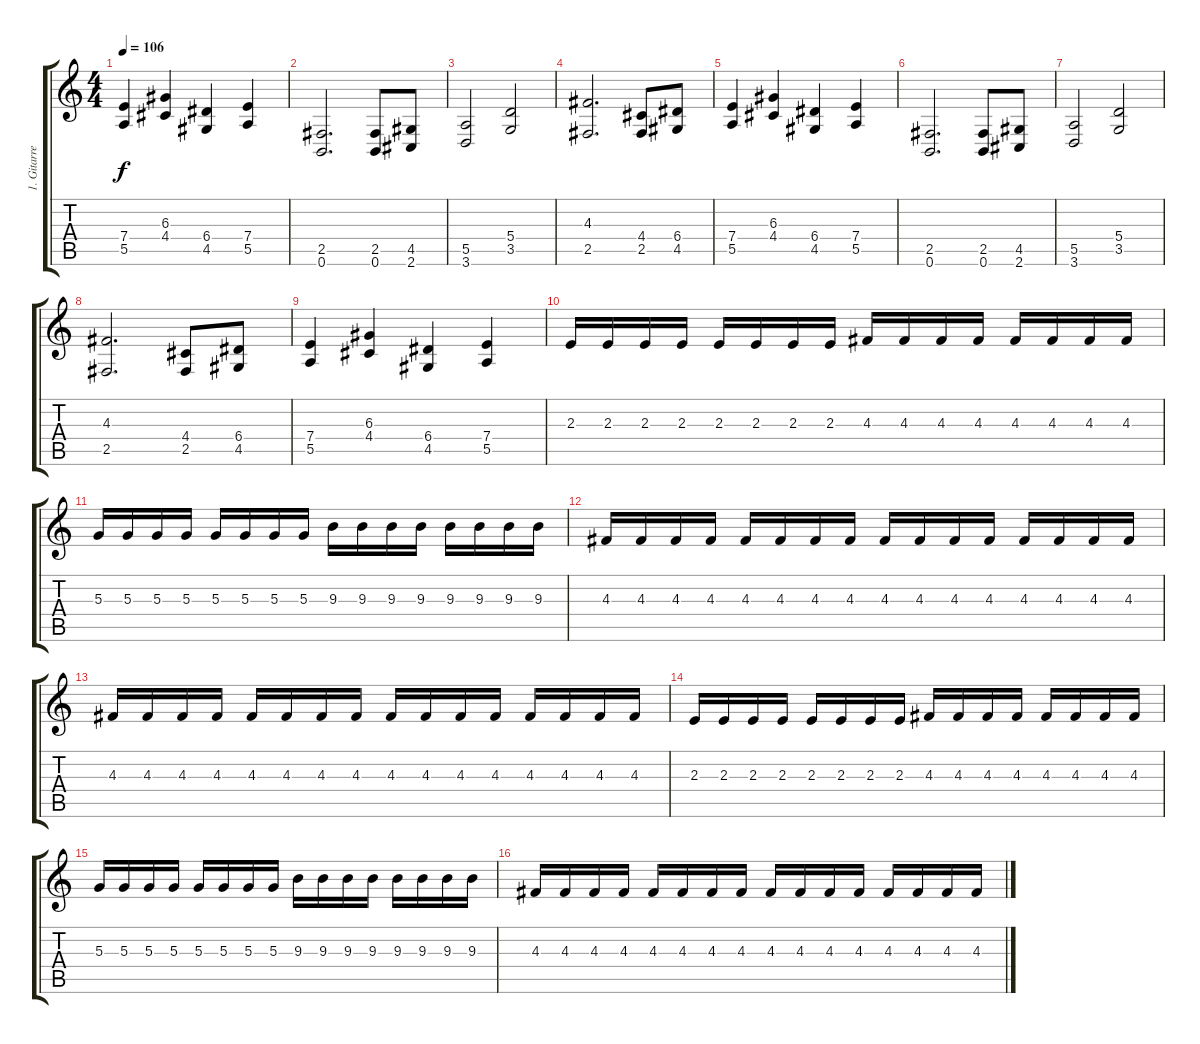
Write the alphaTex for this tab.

\track ("1. Gitarre" "1. Gitarre") {instrument distortionguitar}
\staff {score tabs}
\tuning (B3 Gb3 D3 A2 E2 B1) {hide}
\ts (4 4)
\tempo 106
\clef g2
\ks c
(7.4 5.5).4{dy f} (6.3 4.4).4 (6.4 4.5).4 (7.4 5.5).4 |
(2.5 0.6).2{d} (2.5 0.6).8 (4.5 2.6).8 |
(5.5 3.6).2 (5.4 3.5).2 |
(4.3 2.5).2{d} (4.4 2.5).8 (6.4 4.5).8 |
(7.4 5.5).4 (6.3 4.4).4 (6.4 4.5).4 (7.4 5.5).4 |
(2.5 0.6).2{d} (2.5 0.6).8 (4.5 2.6).8 |
(5.5 3.6).2 (5.4 3.5).2 |
(4.3 2.5).2{d} (4.4 2.5).8 (6.4 4.5).8 |
(7.4 5.5).4 (6.3 4.4).4 (6.4 4.5).4 (7.4 5.5).4 |
2.3.16 2.3.16 2.3.16 2.3.16 2.3.16 2.3.16 2.3.16 2.3.16 4.3.16 4.3.16 4.3.16 4.3.16 4.3.16 4.3.16 4.3.16 4.3.16 |
5.3.16 5.3.16 5.3.16 5.3.16 5.3.16 5.3.16 5.3.16 5.3.16 9.3.16 9.3.16 9.3.16 9.3.16 9.3.16 9.3.16 9.3.16 9.3.16 |
4.3.16 4.3.16 4.3.16 4.3.16 4.3.16 4.3.16 4.3.16 4.3.16 4.3.16 4.3.16 4.3.16 4.3.16 4.3.16 4.3.16 4.3.16 4.3.16 |
4.3.16 4.3.16 4.3.16 4.3.16 4.3.16 4.3.16 4.3.16 4.3.16 4.3.16 4.3.16 4.3.16 4.3.16 4.3.16 4.3.16 4.3.16 4.3.16 |
2.3.16 2.3.16 2.3.16 2.3.16 2.3.16 2.3.16 2.3.16 2.3.16 4.3.16 4.3.16 4.3.16 4.3.16 4.3.16 4.3.16 4.3.16 4.3.16 |
5.3.16 5.3.16 5.3.16 5.3.16 5.3.16 5.3.16 5.3.16 5.3.16 9.3.16 9.3.16 9.3.16 9.3.16 9.3.16 9.3.16 9.3.16 9.3.16 |
4.3.16 4.3.16 4.3.16 4.3.16 4.3.16 4.3.16 4.3.16 4.3.16 4.3.16 4.3.16 4.3.16 4.3.16 4.3.16 4.3.16 4.3.16 4.3.16
